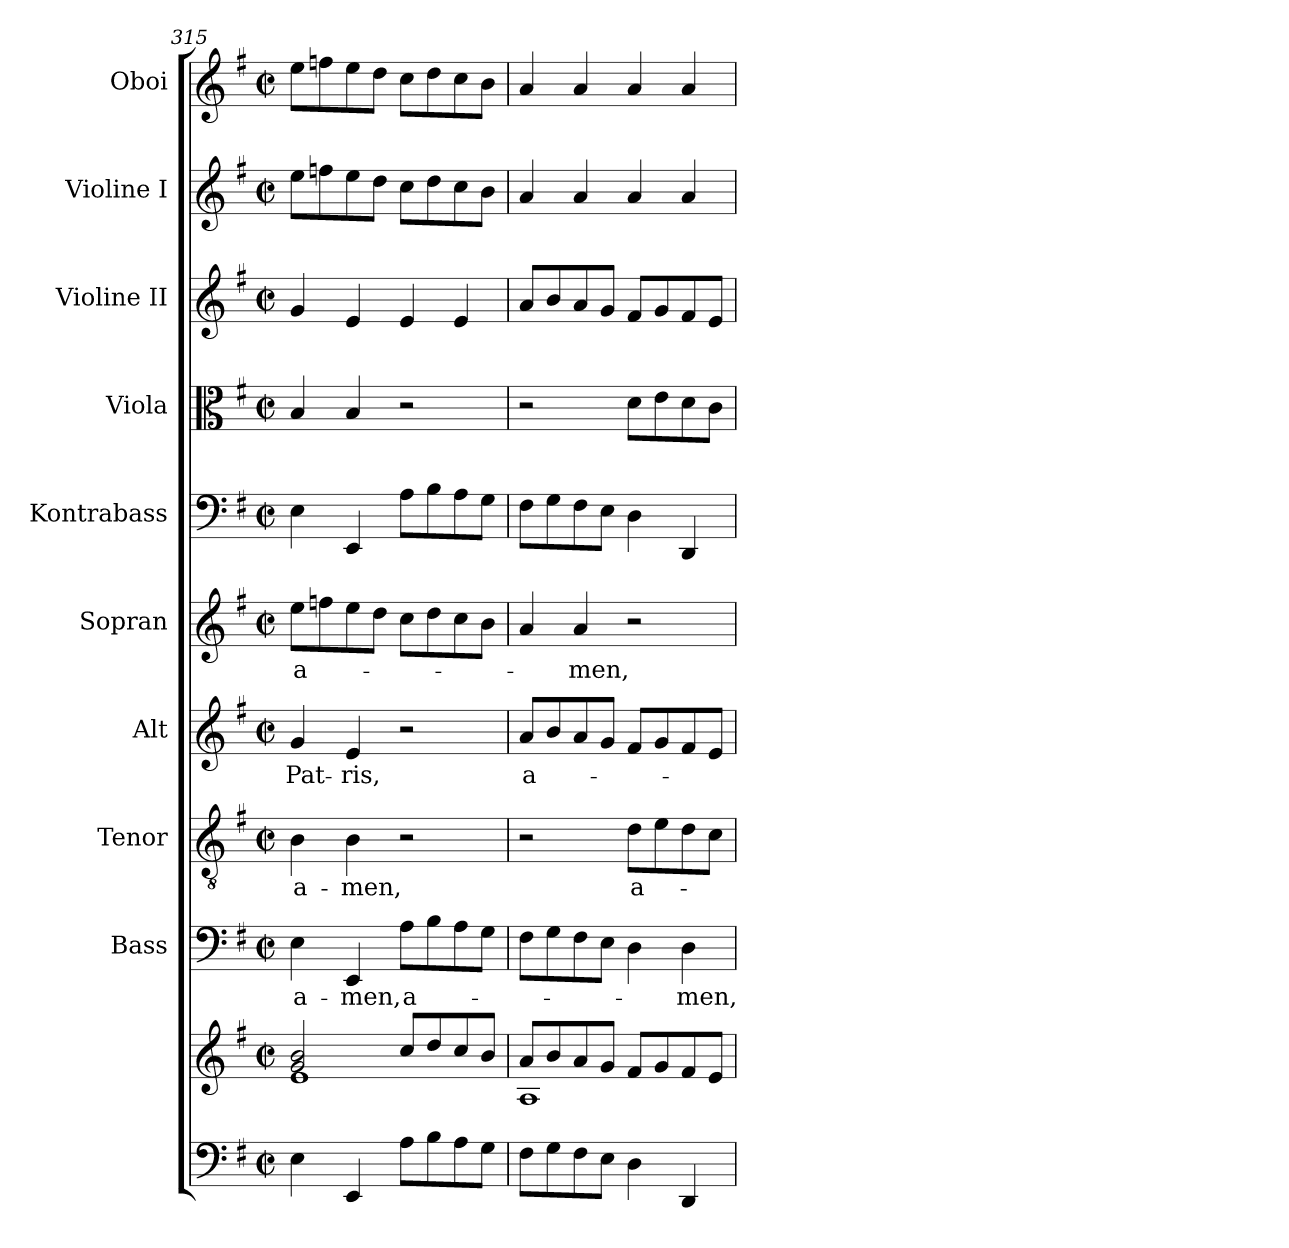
**kern	**kern	**kern	**text	**kern	**text	**kern	**text	**kern	**text	**kern	**kern	**kern	**kern	**kern
*part10	*part10	*part9	*part9	*part8	*part8	*part7	*part7	*part6	*part6	*part5	*part4	*part3	*part2	*part1
*staff11	*staff10	*staff9	*staff9	*staff8	*staff8	*staff7	*staff7	*staff6	*staff6	*staff5	*staff4	*staff3	*staff2	*staff1
*	*	*I"Bass	*	*I"Tenor	*	*I"Alt	*	*I"Sopran	*	*I"Kontrabass	*I"Viola	*I"Violine II	*I"Violine I	*I"Oboi
*	*	*I'B.	*	*I'T.	*	*I'A.	*	*I'S.	*	*I'Kb.	*I'Vla.	*I'Vl. II	*I'Vl. I	*I'Ob.
*clefF4	*clefG2	*clefF4	*	*clefGv2	*	*clefG2	*	*clefG2	*	*clefF4	*clefC3	*clefG2	*clefG2	*clefG2
*	*	*	*	*	*	*	*	*	*	*ITrd7c12	*	*	*	*
*k[f#]	*k[f#]	*k[f#]	*	*k[f#]	*	*k[f#]	*	*k[f#]	*	*k[f#]	*k[f#]	*k[f#]	*k[f#]	*k[f#]
*G:	*G:	*G:	*	*G:	*	*G:	*	*G:	*	*G:	*G:	*G:	*G:	*G:
*M2/2	*M2/2	*M2/2	*	*M2/2	*	*M2/2	*	*M2/2	*	*M2/2	*M2/2	*M2/2	*M2/2	*M2/2
*met(c|)	*met(c|)	*met(c|)	*	*met(c|)	*	*met(c|)	*	*met(c|)	*	*met(c|)	*met(c|)	*met(c|)	*met(c|)	*met(c|)
=315	=315	=315	=315	=315	=315	=315	=315	=315	=315	=315	=315	=315	=315	=315
*	*^	*	*	*	*	*	*	*	*	*	*	*	*	*
!	!	!	!	!LO:LY:b	!	!LO:LY:b	!	!LO:LY:b	!	!LO:LY:b	!	!	!	!	!
4E\	2g/ 2b/	1e	4E\	a-	4B\	a-	4g/	Pat-	8ee\L	a-	4EE\	4B/	4g/	8ee\L	8ee\L
.	.	.	.	.	.	.	.	.	8ffn\	.	.	.	.	8ffn\	8ffn\
!	!	!	!	!LO:LY:b	!	!LO:LY:b	!	!LO:LY:b	!	!	!	!	!	!	!
4EE/	.	.	4EE/	-men,	4B\	-men,	4e/	-ris,	8ee\	.	4EEE/	4B/	4e/	8ee\	8ee\
.	.	.	.	.	.	.	.	.	8dd\J	.	.	.	.	8dd\J	8dd\J
!	!	!	!	!LO:LY:b	!	!	!	!	!	!	!	!	!	!	!
8A\L	8cc/L	.	8A\L	a-	2r	.	2r	.	8cc\L	.	8AA\L	2r	4e/	8cc\L	8cc\L
8B\	8dd/	.	8B\	.	.	.	.	.	8dd\	.	8BB\	.	.	8dd\	8dd\
8A\	8cc/	.	8A\	.	.	.	.	.	8cc\	.	8AA\	.	4e/	8cc\	8cc\
8G\J	8b/J	.	8G\J	.	.	.	.	.	8b\J	.	8GG\J	.	.	8b\J	8b\J
!!LO:PB:g=z
=316	=316	=316	=316	=316	=316	=316	=316	=316	=316	=316	=316	=316	=316	=316	=316
!	!	!	!	!	!	!	!	!LO:LY:b	!	!	!	!	!	!	!
8F#\L	8a/L	1A	8F#\L	.	2r	.	8a/L	a-	4a/	.	8FF#\L	2r	8a/L	4a/	4a/
8G\	8b/	.	8G\	.	.	.	8b/	.	.	.	8GG\	.	8b/	.	.
!	!	!	!	!	!	!	!	!	!	!LO:LY:b	!	!	!	!	!
8F#\	8a/	.	8F#\	.	.	.	8a/	.	4a/	-men,	8FF#\	.	8a/	4a/	4a/
8E\J	8g/J	.	8E\J	.	.	.	8g/J	.	.	.	8EE\J	.	8g/J	.	.
!	!	!	!	!	!	!LO:LY:b	!	!	!	!	!	!	!	!	!
4D\	8f#/L	.	4D\	.	8d\L	a-	8f#/L	.	2r	.	4DD\	8d\L	8f#/L	4a/	4a/
.	8g/	.	.	.	8e\	.	8g/	.	.	.	.	8e\	8g/	.	.
!	!	!	!	!LO:LY:b	!	!	!	!	!	!	!	!	!	!	!
4DD/	8f#/	.	4D\	-men,	8d\	.	8f#/	.	.	.	4DDD/	8d\	8f#/	4a/	4a/
.	8e/J	.	.	.	8c\J	.	8e/J	.	.	.	.	8c\J	8e/J	.	.
*	*v	*v	*	*	*	*	*	*	*	*	*	*	*	*	*
=	=	=	=	=	=	=	=	=	=	=	=	=	=	=
*-	*-	*-	*-	*-	*-	*-	*-	*-	*-	*-	*-	*-	*-	*-
